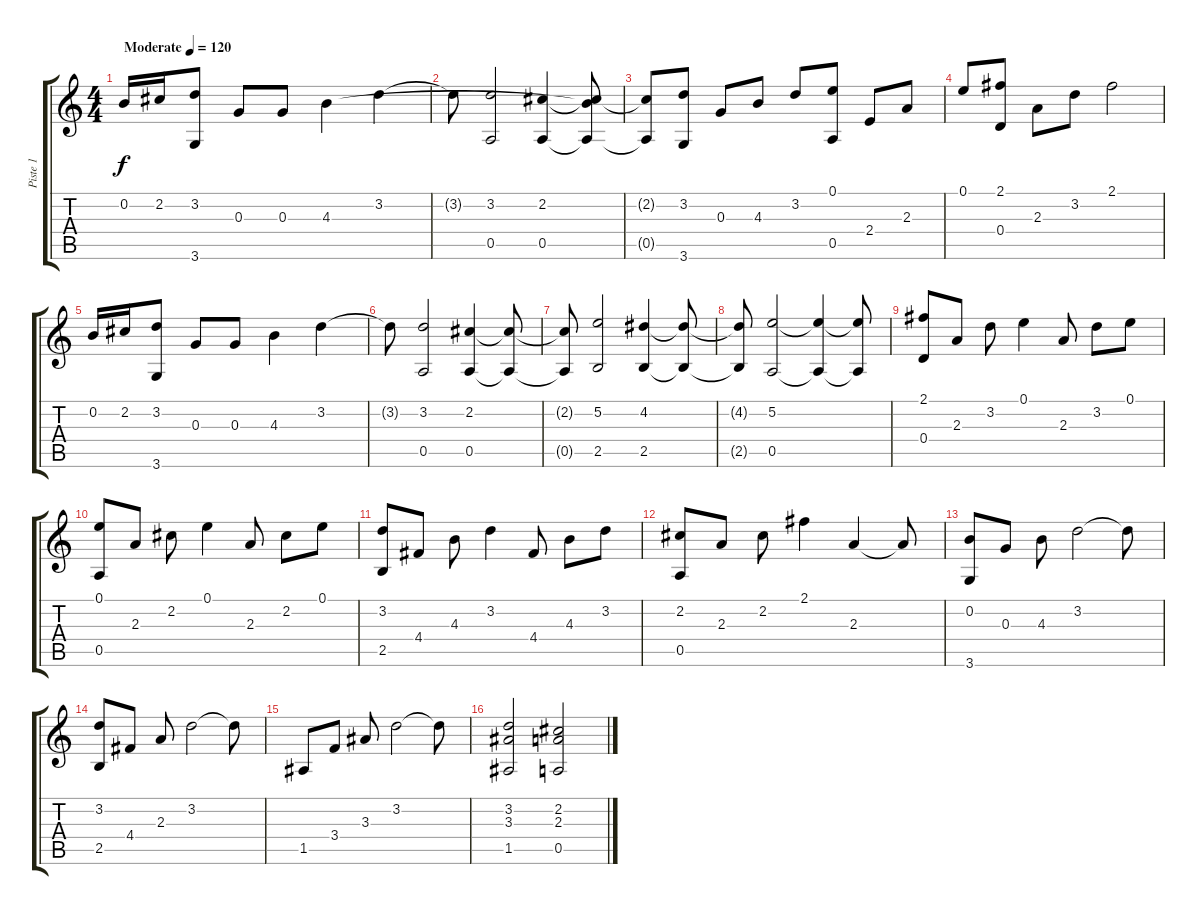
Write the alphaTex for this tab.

\track ("Piste 1" "Piste 1") {instrument acousticguitarnylon}
\staff {score tabs}
\tuning (E4 B3 G3 D3 A2 E2) {hide}
\ts (4 4)
\tempo (120 "Moderate")
\clef g2
\ks c
0.2.16{dy f instrument acousticguitarnylon} 2.2.16 (3.2 3.6).8 0.3.8 0.3.8 4.3.4 3.2.4 |
3.2{t}.8 (3.2 0.5).2 (2.2 0.5).4 (2.2{t} 4.3{t} 0.5{t}).8 |
(2.2{t} 0.5{t}).8 (3.2 3.6).8 0.3.8 4.3.8 3.2.8 (0.1 0.5).8 2.4.8 2.3.8 |
0.1.8 (2.1 0.4).8 2.3.8 3.2.8 2.1.2 |
0.2.16 2.2.16 (3.2 3.6).8 0.3.8 0.3.8 4.3.4 3.2.4 |
3.2{t}.8 (3.2 0.5).2 (2.2 0.5).4 (2.2{t} 0.5{t}).8 |
(2.2{t} 0.5{t}).8 (5.2 2.5).2 (4.2 2.5).4 (4.2{t} 2.5{t}).8 |
(4.2{t} 2.5{t}).8 (5.2 0.5).2 (5.2{t} 0.5{t}).4 (5.2{t} 0.5{t}).8 |
(2.1 0.4).8 2.3.8 3.2.8 0.1.4 2.3.8 3.2.8 0.1.8 |
(0.1 0.5).8 2.3.8 2.2.8 0.1.4 2.3.8 2.2.8 0.1.8 |
(3.2 2.5).8 4.4.8 4.3.8 3.2.4 4.4.8 4.3.8 3.2.8 |
(2.2 0.5).8 2.3.8 2.2.8 2.1.4 2.3.4 2.3{t}.8 |
(0.2 3.6).8 0.3.8 4.3.8 3.2.2 3.2{t}.8 |
(3.2 2.5).8 4.4.8 2.3.8 3.2.2 3.2{t}.8 |
1.5.8 3.4.8 3.3.8 3.2.2 3.2{t}.8 |
(3.2 3.3 1.5).2 (2.2 2.3 0.5).2
